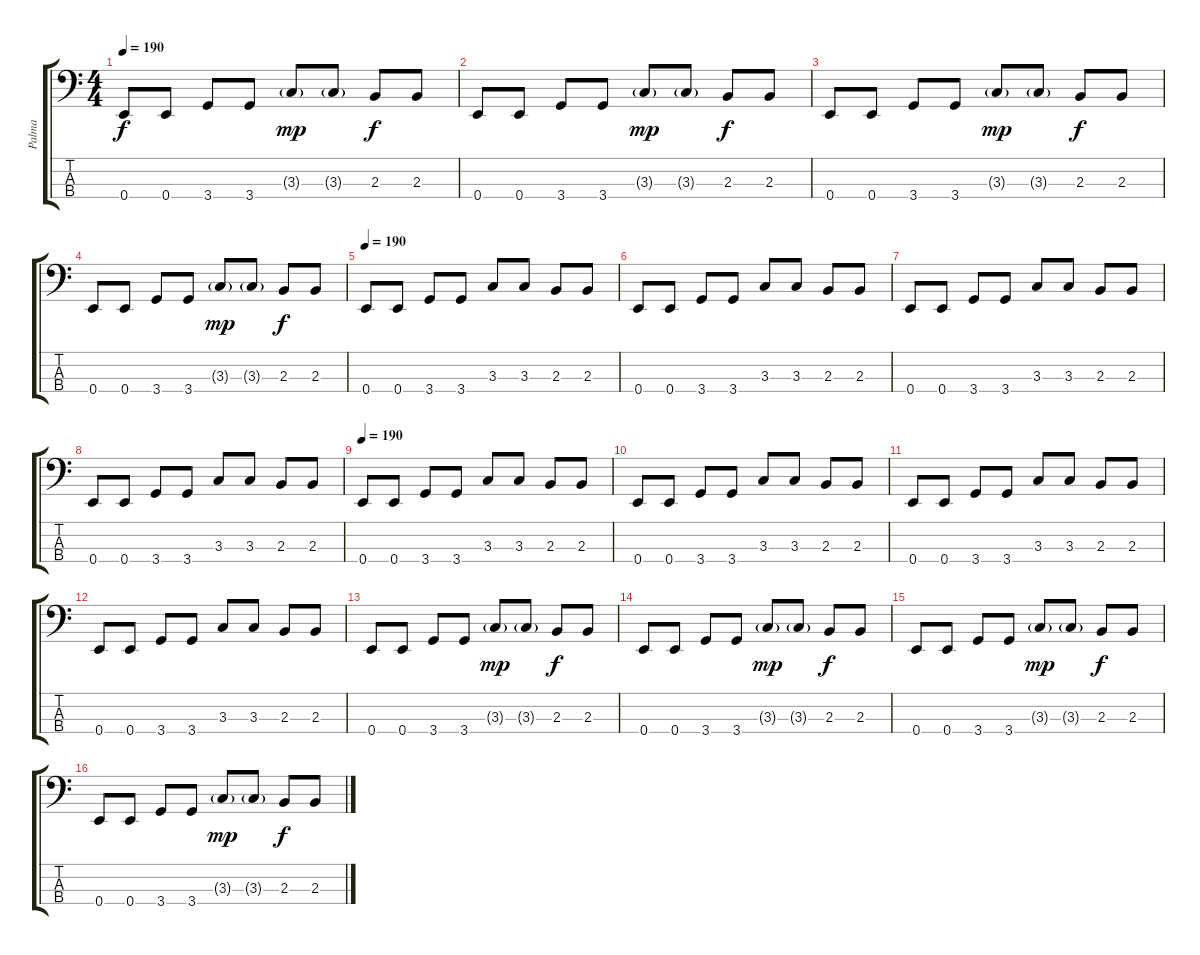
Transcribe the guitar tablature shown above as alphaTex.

\track ("Palma" "Palma") {instrument electricbassfinger}
\staff {score tabs}
\tuning (G2 D2 A1 E1) {hide}
\ts (4 4)
\tempo 190
\clef f4
\ks c
0.4.8{dy f} 0.4.8 3.4.8 3.4.8 3.3{g}.8{dy mp} 3.3{g}.8 2.3.8{dy f} 2.3.8 |
0.4.8 0.4.8 3.4.8 3.4.8 3.3{g}.8{dy mp} 3.3{g}.8 2.3.8{dy f} 2.3.8 |
0.4.8 0.4.8 3.4.8 3.4.8 3.3{g}.8{dy mp} 3.3{g}.8 2.3.8{dy f} 2.3.8 |
0.4.8 0.4.8 3.4.8 3.4.8 3.3{g}.8{dy mp} 3.3{g}.8 2.3.8{dy f} 2.3.8 |
\tempo 190
0.4.8 0.4.8 3.4.8 3.4.8 3.3.8 3.3.8 2.3.8 2.3.8 |
0.4.8 0.4.8 3.4.8 3.4.8 3.3.8 3.3.8 2.3.8 2.3.8 |
0.4.8 0.4.8 3.4.8 3.4.8 3.3.8 3.3.8 2.3.8 2.3.8 |
0.4.8 0.4.8 3.4.8 3.4.8 3.3.8 3.3.8 2.3.8 2.3.8 |
\tempo 190
0.4.8 0.4.8 3.4.8 3.4.8 3.3.8 3.3.8 2.3.8 2.3.8 |
0.4.8 0.4.8 3.4.8 3.4.8 3.3.8 3.3.8 2.3.8 2.3.8 |
0.4.8 0.4.8 3.4.8 3.4.8 3.3.8 3.3.8 2.3.8 2.3.8 |
0.4.8 0.4.8 3.4.8 3.4.8 3.3.8 3.3.8 2.3.8 2.3.8 |
0.4.8 0.4.8 3.4.8 3.4.8 3.3{g}.8{dy mp} 3.3{g}.8 2.3.8{dy f} 2.3.8 |
0.4.8 0.4.8 3.4.8 3.4.8 3.3{g}.8{dy mp} 3.3{g}.8 2.3.8{dy f} 2.3.8 |
0.4.8 0.4.8 3.4.8 3.4.8 3.3{g}.8{dy mp} 3.3{g}.8 2.3.8{dy f} 2.3.8 |
0.4.8 0.4.8 3.4.8 3.4.8 3.3{g}.8{dy mp} 3.3{g}.8 2.3.8{dy f} 2.3.8
